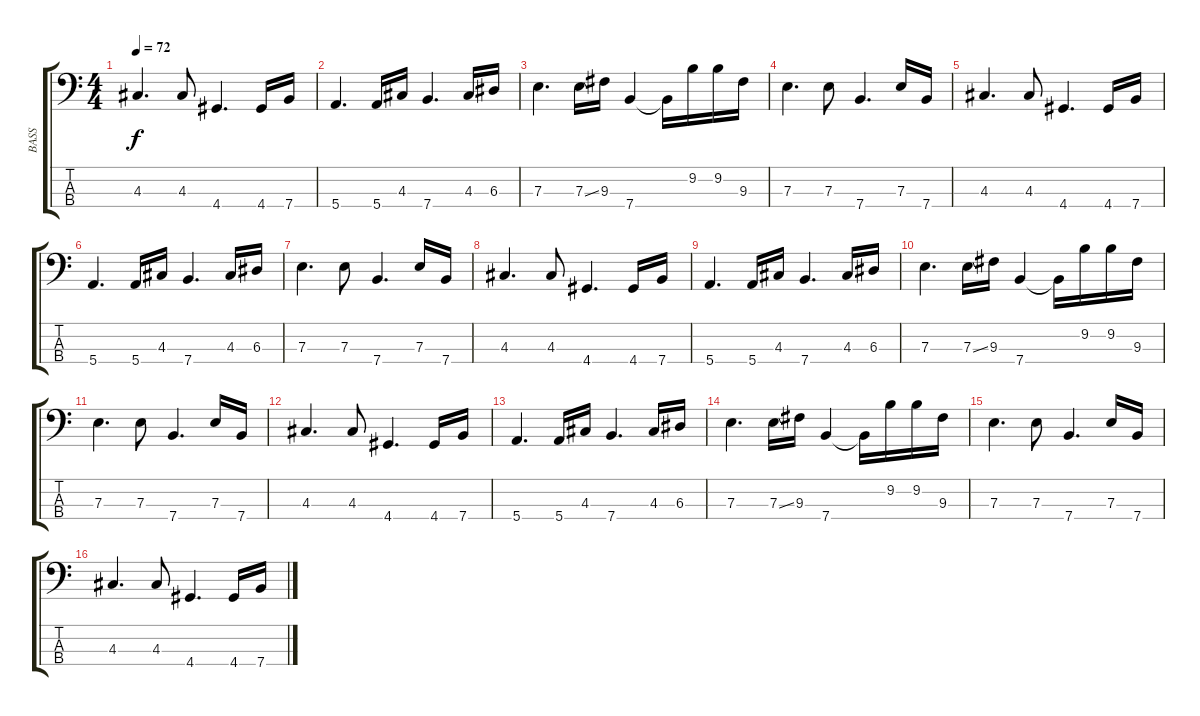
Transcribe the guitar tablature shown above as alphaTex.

\track ("BASS" "BASS") {instrument electricbassfinger}
\staff {score tabs}
\tuning (G2 D2 A1 E1) {hide}
\ts (4 4)
\tempo 72
\clef f4
\ks c
4.3.4{d dy f} 4.3.8 4.4.4{d} 4.4.16 7.4.16 |
5.4.4{d} 5.4.16 4.3.16 7.4.4{d} 4.3.16 6.3.16 |
7.3.4{d} 7.3{ss}.16 9.3.16 7.4.4 7.4{t}.16 9.2.16 9.2.16 9.3.16 |
7.3.4{d} 7.3.8 7.4.4{d} 7.3.16 7.4.16 |
4.3.4{d} 4.3.8 4.4.4{d} 4.4.16 7.4.16 |
5.4.4{d} 5.4.16 4.3.16 7.4.4{d} 4.3.16 6.3.16 |
7.3.4{d} 7.3.8 7.4.4{d} 7.3.16 7.4.16 |
4.3.4{d} 4.3.8 4.4.4{d} 4.4.16 7.4.16 |
5.4.4{d} 5.4.16 4.3.16 7.4.4{d} 4.3.16 6.3.16 |
7.3.4{d} 7.3{ss}.16 9.3.16 7.4.4 7.4{t}.16 9.2.16 9.2.16 9.3.16 |
7.3.4{d} 7.3.8 7.4.4{d} 7.3.16 7.4.16 |
4.3.4{d} 4.3.8 4.4.4{d} 4.4.16 7.4.16 |
5.4.4{d} 5.4.16 4.3.16 7.4.4{d} 4.3.16 6.3.16 |
7.3.4{d} 7.3{ss}.16 9.3.16 7.4.4 7.4{t}.16 9.2.16 9.2.16 9.3.16 |
7.3.4{d} 7.3.8 7.4.4{d} 7.3.16 7.4.16 |
4.3.4{d} 4.3.8 4.4.4{d} 4.4.16 7.4.16
